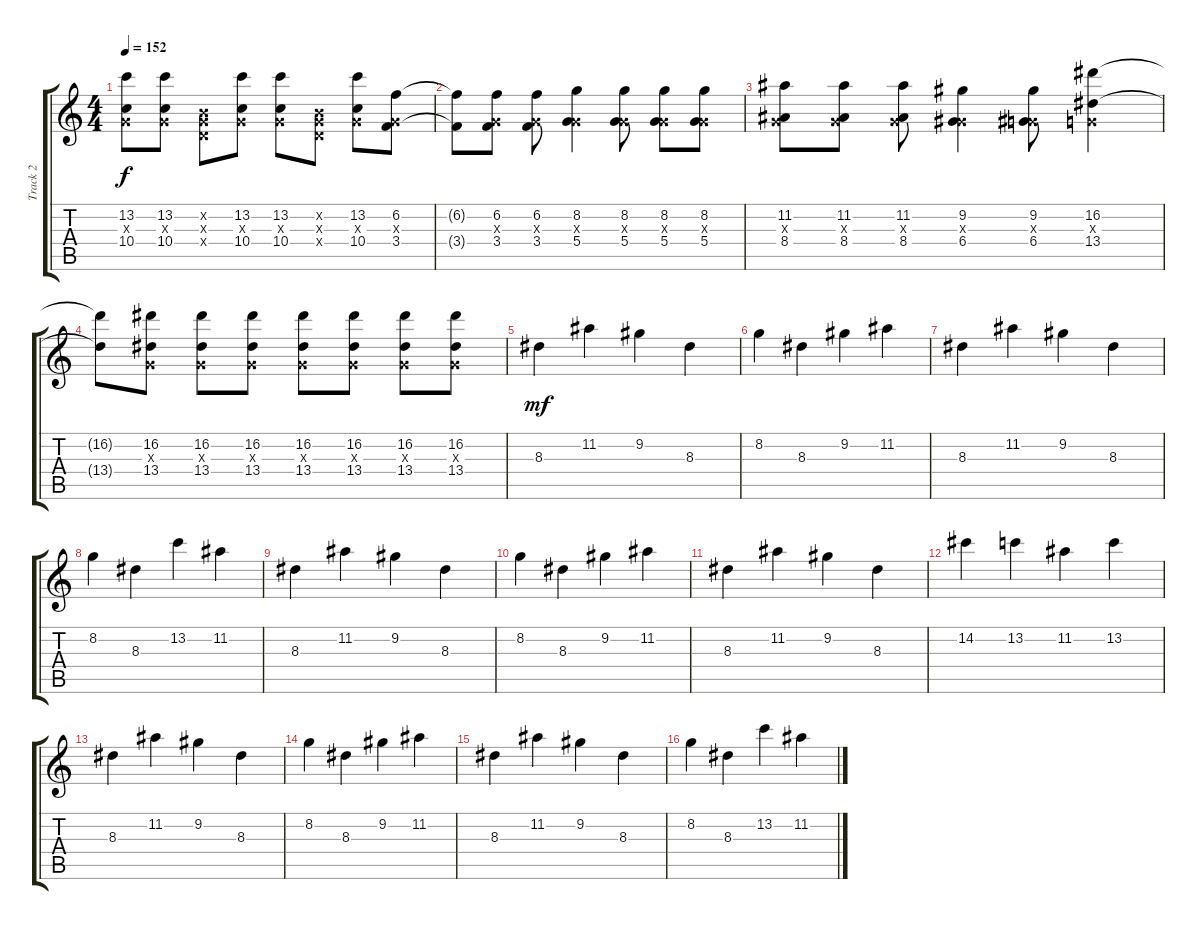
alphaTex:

\track ("Track 2" "Track 2") {instrument overdrivenguitar}
\staff {score tabs}
\tuning (E4 B3 G3 D3 A2 E2) {hide}
\ts (4 4)
\tempo 152
\clef g2
\ks c
(13.2 0.3{x} 10.4).8{dy f} (13.2 0.3{x} 10.4).8 (0.2{x} 0.3{x} 0.4{x}).8 (13.2 0.3{x} 10.4).8 (13.2 0.3{x} 10.4).8 (0.2{x} 0.3{x} 0.4{x}).8 (13.2 0.3{x} 10.4).8 (6.2 0.3{x} 3.4).8 |
(6.2{t} 3.4{t}).8 (6.2 0.3{x} 3.4).8 (6.2 0.3{x} 3.4).8 (8.2 0.3{x} 5.4).4 (8.2 0.3{x} 5.4).8 (8.2 0.3{x} 5.4).8 (8.2 0.3{x} 5.4).8 |
(11.2 0.3{x} 8.4).8 (11.2 0.3{x} 8.4).8 (11.2 0.3{x} 8.4).8 (9.2 0.3{x} 6.4).4 (9.2 0.3{x} 6.4).8 (16.2 0.3{x} 13.4).4 |
(16.2{t} 13.4{t}).8 (16.2 0.3{x} 13.4).8 (16.2 0.3{x} 13.4).8 (16.2 0.3{x} 13.4).8 (16.2 0.3{x} 13.4).8 (16.2 0.3{x} 13.4).8 (16.2 0.3{x} 13.4).8 (16.2 0.3{x} 13.4).8 |
8.3.4{dy mf} 11.2.4 9.2.4 8.3.4 |
8.2.4 8.3.4 9.2.4 11.2.4 |
8.3.4 11.2.4 9.2.4 8.3.4 |
8.2.4 8.3.4 13.2.4 11.2.4 |
8.3.4 11.2.4 9.2.4 8.3.4 |
8.2.4 8.3.4 9.2.4 11.2.4 |
8.3.4 11.2.4 9.2.4 8.3.4 |
14.2.4 13.2.4 11.2.4 13.2.4 |
8.3.4 11.2.4 9.2.4 8.3.4 |
8.2.4 8.3.4 9.2.4 11.2.4 |
8.3.4 11.2.4 9.2.4 8.3.4 |
8.2.4 8.3.4 13.2.4 11.2.4
